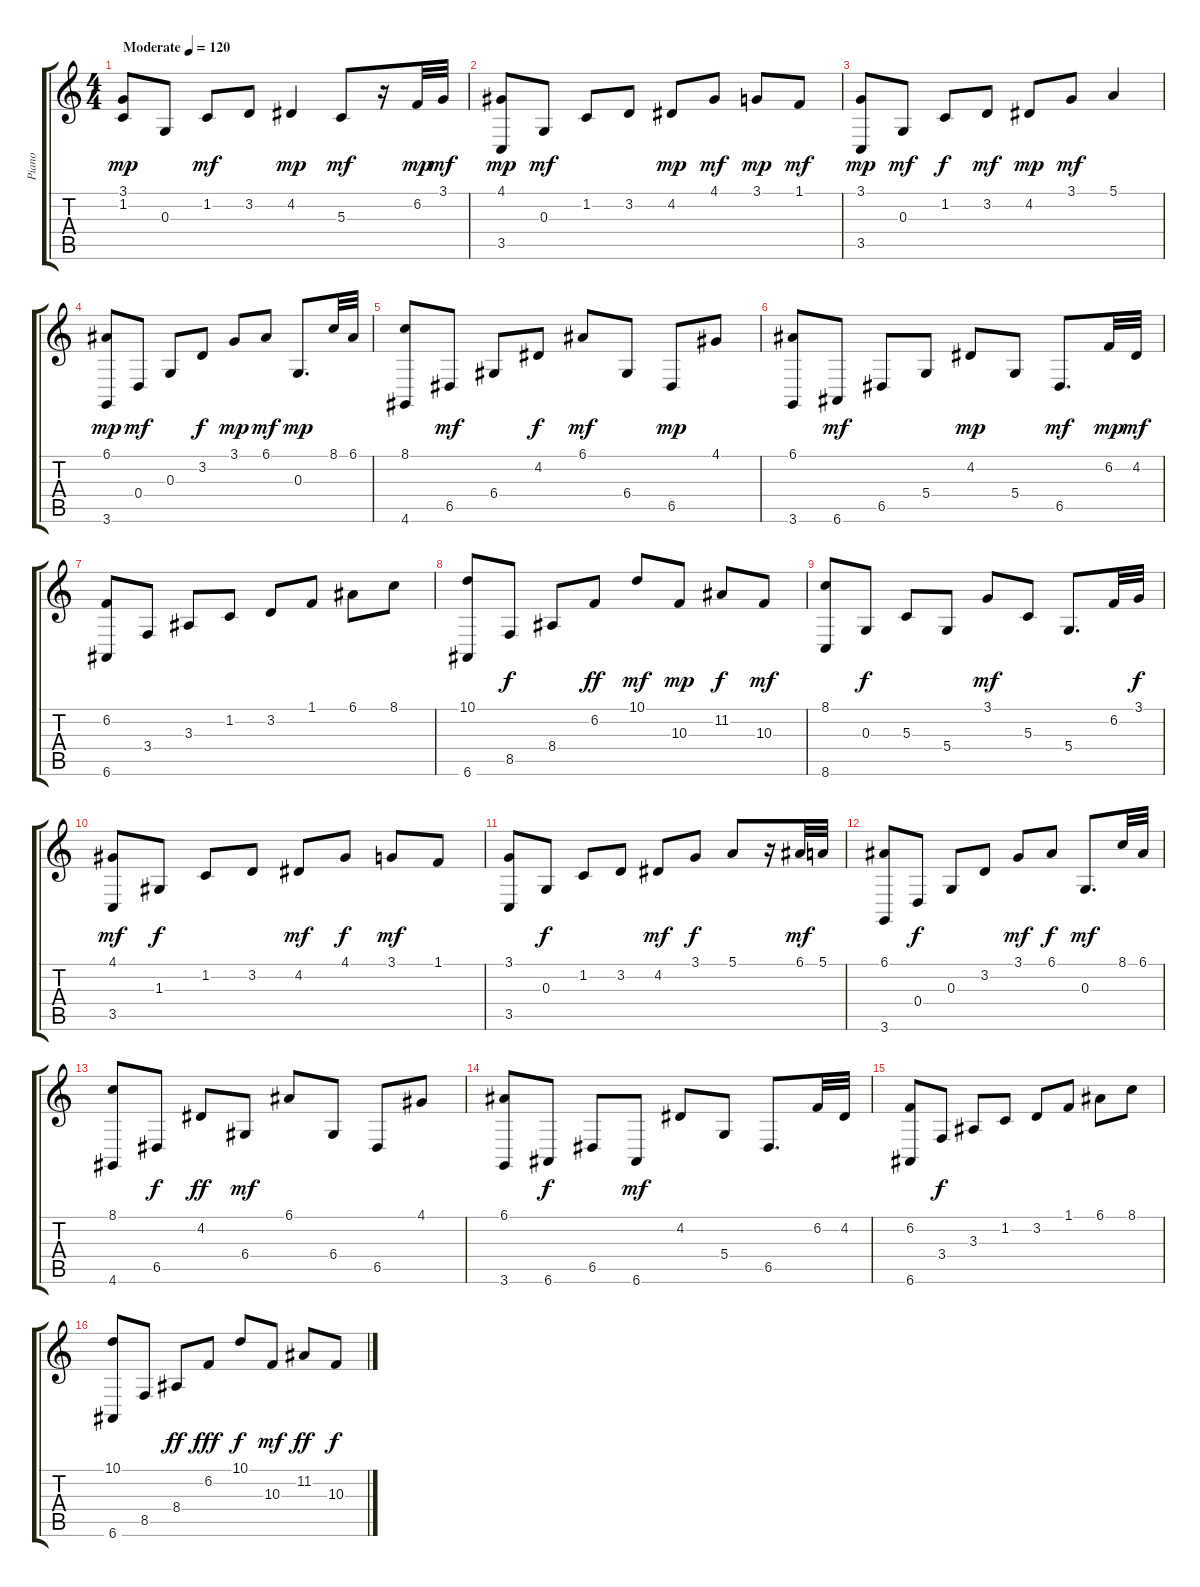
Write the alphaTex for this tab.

\track ("Piano" "Piano") {instrument acousticgrandpiano}
\staff {score tabs}
\tuning (E4 B3 G3 D3 A2 E2) {hide}
\ts (4 4)
\tempo (120 "Moderate")
\tempo 90
\tempo (120 "Moderate")
\clef g2
\ks c
(3.1 1.2).8{dy mp instrument acousticgrandpiano} 0.3.8 1.2.8{dy mf} 3.2.8 4.2.4{dy mp} 5.3.8{dy mf} r.16 6.2.32{dy mp} 3.1.32{dy mf} |
(4.1 3.5).8{dy mp} 0.3.8{dy mf} 1.2.8 3.2.8 4.2.8{dy mp} 4.1.8{dy mf} 3.1.8{dy mp} 1.1.8{dy mf} |
(3.1 3.5).8{dy mp} 0.3.8{dy mf} 1.2.8{dy f} 3.2.8{dy mf} 4.2.8{dy mp} 3.1.8{dy mf} 5.1.4 |
(6.1 3.6).8{dy mp} 0.4.8{dy mf} 0.3.8 3.2.8{dy f} 3.1.8{dy mp} 6.1.8{dy mf} 0.3.8{d dy mp} 8.1.32 6.1.32 |
(8.1 4.6).8 6.5.8{dy mf} 6.4.8 4.2.8{dy f} 6.1.8{dy mf} 6.4.8 6.5.8{dy mp} 4.1.8 |
(6.1 3.6).8 6.6.8{dy mf} 6.5.8 5.4.8 4.2.8{dy mp} 5.4.8 6.5.8{d dy mf} 6.2.32{dy mp} 4.2.32{dy mf} |
(6.2 6.6).8 3.4.8 3.3.8 1.2.8 3.2.8 1.1.8 6.1.8 8.1.8 |
(10.1 6.6).8 8.5.8{dy f} 8.4.8 6.2.8{dy ff} 10.1.8{dy mf} 10.3.8{dy mp} 11.2.8{dy f} 10.3.8{dy mf} |
(8.1 8.6).8 0.3.8{dy f} 5.3.8 5.4.8 3.1.8{dy mf} 5.3.8 5.4.8{d} 6.2.32 3.1.32{dy f} |
(4.1 3.5).8{dy mf} 1.3.8{dy f} 1.2.8 3.2.8 4.2.8{dy mf} 4.1.8{dy f} 3.1.8{dy mf} 1.1.8 |
(3.1 3.5).8 0.3.8{dy f} 1.2.8 3.2.8 4.2.8{dy mf} 3.1.8{dy f} 5.1.8 r.16 6.1.32{dy mf} 5.1.32 |
(6.1 3.6).8 0.4.8{dy f} 0.3.8 3.2.8 3.1.8{dy mf} 6.1.8{dy f} 0.3.8{d dy mf} 8.1.32 6.1.32 |
(8.1 4.6).8 6.5.8{dy f} 4.2.8{dy ff} 6.4.8{dy mf} 6.1.8 6.4.8 6.5.8 4.1.8 |
(6.1 3.6).8 6.6.8{dy f} 6.5.8 6.6.8{dy mf} 4.2.8 5.4.8 6.5.8{d} 6.2.32 4.2.32 |
(6.2 6.6).8 3.4.8{dy f} 3.3.8 1.2.8 3.2.8 1.1.8 6.1.8 8.1.8 |
(10.1 6.6).8 8.5.8 8.4.8{dy ff} 6.2.8{dy fff} 10.1.8{dy f} 10.3.8{dy mf} 11.2.8{dy ff} 10.3.8{dy f}
